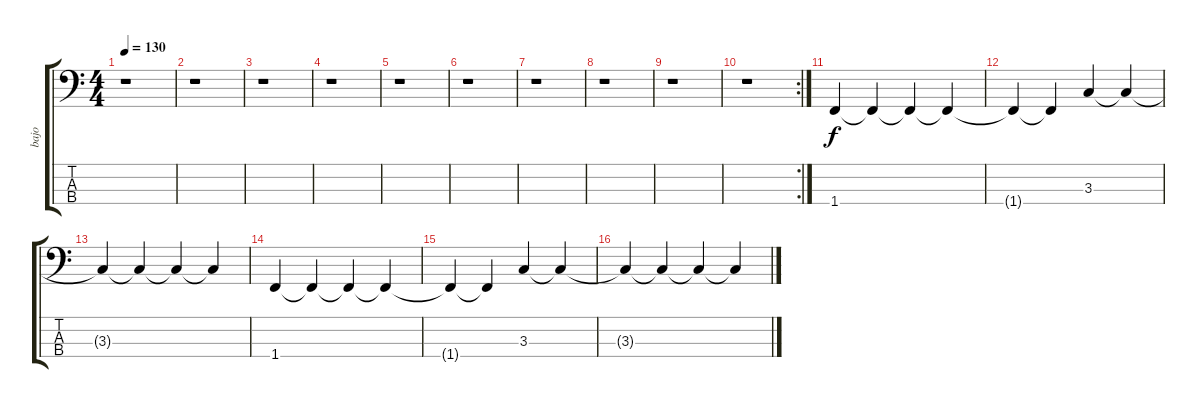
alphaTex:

\track ("bajo" "bajo") {instrument electricbassfinger}
\staff {score tabs}
\tuning (G2 D2 A1 E1) {hide}
\ts (4 4)
\tempo 130
\clef f4
\ks c
r.1{dy f} |
r.1 |
r.1 |
r.1 |
r.1 |
r.1 |
r.1 |
r.1 |
r.1 |
\rc 2
r.1 |
1.4.4 1.4{t}.4 1.4{t}.4 1.4{t}.4 |
1.4{t}.4 1.4{t}.4 3.3.4 3.3{t}.4 |
3.3{t}.4 3.3{t}.4 3.3{t}.4 3.3{t}.4 |
1.4.4 1.4{t}.4 1.4{t}.4 1.4{t}.4 |
1.4{t}.4 1.4{t}.4 3.3.4 3.3{t}.4 |
3.3{t}.4 3.3{t}.4 3.3{t}.4 3.3{t}.4
